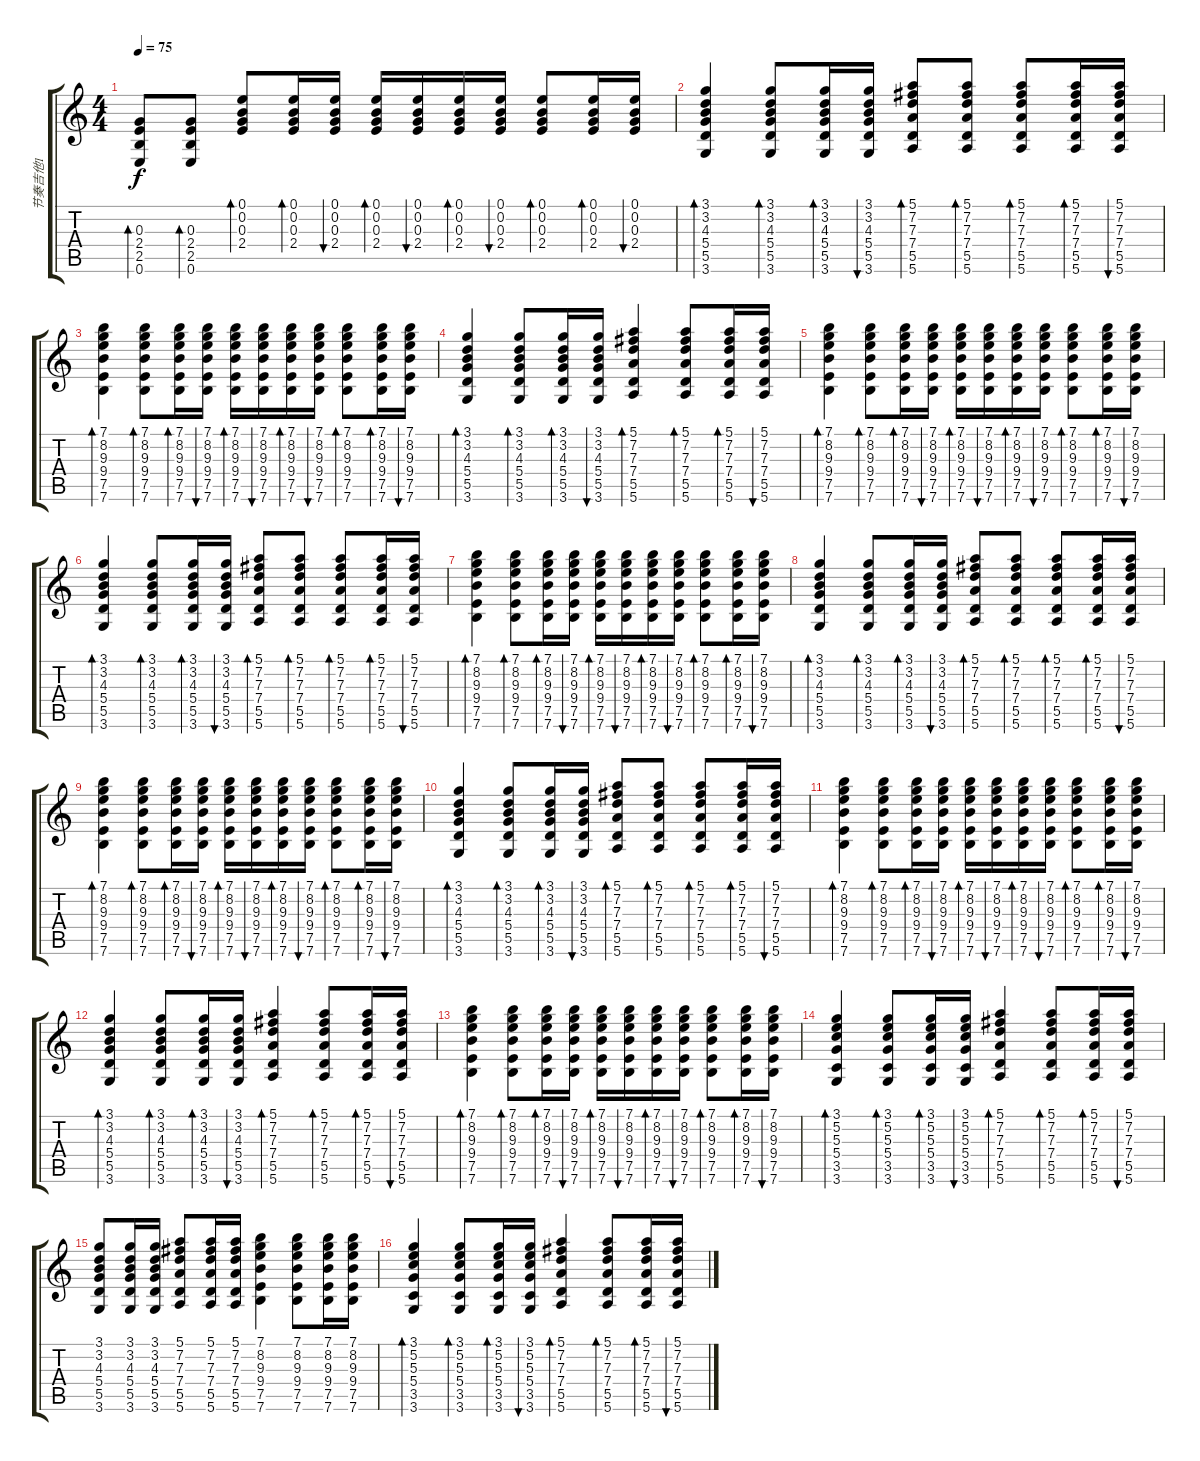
\track ("节奏吉他1" "节奏吉他1") {instrument acousticguitarsteel}
\staff {score tabs}
\tuning (E4 B3 G3 D3 A2 E2) {hide}
\ts (4 4)
\tempo 75
\clef g2
\ks c
(0.3 2.4 2.5 0.6).8{bd 30 dy f} (0.3 2.4 2.5 0.6).8{bd 30} (0.1 0.2 0.3 2.4).8{bd 30} (0.1 0.2 0.3 2.4).16{bd 30} (0.1 0.2 0.3 2.4).16{bu 30} (0.1 0.2 0.3 2.4).16{bd 30} (0.1 0.2 0.3 2.4).16{bu 30} (0.1 0.2 0.3 2.4).16{bd 30} (0.1 0.2 0.3 2.4).16{bu 30} (0.1 0.2 0.3 2.4).8{bd 30} (0.1 0.2 0.3 2.4).16{bd 30} (0.1 0.2 0.3 2.4).16{bu 30} |
(3.1 3.2 4.3 5.4 5.5 3.6).4{bd 30} (3.1 3.2 4.3 5.4 5.5 3.6).8{bd 30} (3.1 3.2 4.3 5.4 5.5 3.6).16{bd 30} (3.1 3.2 4.3 5.4 5.5 3.6).16{bu 30} (5.1 7.2 7.3 7.4 5.5 5.6).8{bd 30} (5.1 7.2 7.3 7.4 5.5 5.6).8{bd 30} (5.1 7.2 7.3 7.4 5.5 5.6).8{bd 30} (5.1 7.2 7.3 7.4 5.5 5.6).16{bd 30} (5.1 7.2 7.3 7.4 5.5 5.6).16{bu 30} |
(7.1 8.2 9.3 9.4 7.5 7.6).4{bd 30} (7.1 8.2 9.3 9.4 7.5 7.6).8{bd 30} (7.1 8.2 9.3 9.4 7.5 7.6).16{bd 30} (7.1 8.2 9.3 9.4 7.5 7.6).16{bu 30} (7.1 8.2 9.3 9.4 7.5 7.6).16{bd 30} (7.1 8.2 9.3 9.4 7.5 7.6).16{bu 30} (7.1 8.2 9.3 9.4 7.5 7.6).16{bd 30} (7.1 8.2 9.3 9.4 7.5 7.6).16{bu 30} (7.1 8.2 9.3 9.4 7.5 7.6).8{bd 30} (7.1 8.2 9.3 9.4 7.5 7.6).16{bd 30} (7.1 8.2 9.3 9.4 7.5 7.6).16{bu 30} |
(3.1 3.2 4.3 5.4 5.5 3.6).4{bd 30} (3.1 3.2 4.3 5.4 5.5 3.6).8{bd 30} (3.1 3.2 4.3 5.4 5.5 3.6).16{bd 30} (3.1 3.2 4.3 5.4 5.5 3.6).16{bu 30} (5.1 7.2 7.3 7.4 5.5 5.6).4{bd 30} (5.1 7.2 7.3 7.4 5.5 5.6).8{bd 30} (5.1 7.2 7.3 7.4 5.5 5.6).16{bd 30} (5.1 7.2 7.3 7.4 5.5 5.6).16{bu 30} |
(7.1 8.2 9.3 9.4 7.5 7.6).4{bd 30} (7.1 8.2 9.3 9.4 7.5 7.6).8{bd 30} (7.1 8.2 9.3 9.4 7.5 7.6).16{bd 30} (7.1 8.2 9.3 9.4 7.5 7.6).16{bu 30} (7.1 8.2 9.3 9.4 7.5 7.6).16{bd 30} (7.1 8.2 9.3 9.4 7.5 7.6).16{bu 30} (7.1 8.2 9.3 9.4 7.5 7.6).16{bd 30} (7.1 8.2 9.3 9.4 7.5 7.6).16{bu 30} (7.1 8.2 9.3 9.4 7.5 7.6).8{bd 30} (7.1 8.2 9.3 9.4 7.5 7.6).16{bd 30} (7.1 8.2 9.3 9.4 7.5 7.6).16{bu 30} |
(3.1 3.2 4.3 5.4 5.5 3.6).4{bd 30} (3.1 3.2 4.3 5.4 5.5 3.6).8{bd 30} (3.1 3.2 4.3 5.4 5.5 3.6).16{bd 30} (3.1 3.2 4.3 5.4 5.5 3.6).16{bu 30} (5.1 7.2 7.3 7.4 5.5 5.6).8{bd 30} (5.1 7.2 7.3 7.4 5.5 5.6).8{bd 30} (5.1 7.2 7.3 7.4 5.5 5.6).8{bd 30} (5.1 7.2 7.3 7.4 5.5 5.6).16{bd 30} (5.1 7.2 7.3 7.4 5.5 5.6).16{bu 30} |
(7.1 8.2 9.3 9.4 7.5 7.6).4{bd 30} (7.1 8.2 9.3 9.4 7.5 7.6).8{bd 30} (7.1 8.2 9.3 9.4 7.5 7.6).16{bd 30} (7.1 8.2 9.3 9.4 7.5 7.6).16{bu 30} (7.1 8.2 9.3 9.4 7.5 7.6).16{bd 30} (7.1 8.2 9.3 9.4 7.5 7.6).16{bu 30} (7.1 8.2 9.3 9.4 7.5 7.6).16{bd 30} (7.1 8.2 9.3 9.4 7.5 7.6).16{bu 30} (7.1 8.2 9.3 9.4 7.5 7.6).8{bd 30} (7.1 8.2 9.3 9.4 7.5 7.6).16{bd 30} (7.1 8.2 9.3 9.4 7.5 7.6).16{bu 30} |
(3.1 3.2 4.3 5.4 5.5 3.6).4{bd 30} (3.1 3.2 4.3 5.4 5.5 3.6).8{bd 30} (3.1 3.2 4.3 5.4 5.5 3.6).16{bd 30} (3.1 3.2 4.3 5.4 5.5 3.6).16{bu 30} (5.1 7.2 7.3 7.4 5.5 5.6).8{bd 30} (5.1 7.2 7.3 7.4 5.5 5.6).8{bd 30} (5.1 7.2 7.3 7.4 5.5 5.6).8{bd 30} (5.1 7.2 7.3 7.4 5.5 5.6).16{bd 30} (5.1 7.2 7.3 7.4 5.5 5.6).16{bu 30} |
(7.1 8.2 9.3 9.4 7.5 7.6).4{bd 30} (7.1 8.2 9.3 9.4 7.5 7.6).8{bd 30} (7.1 8.2 9.3 9.4 7.5 7.6).16{bd 30} (7.1 8.2 9.3 9.4 7.5 7.6).16{bu 30} (7.1 8.2 9.3 9.4 7.5 7.6).16{bd 30} (7.1 8.2 9.3 9.4 7.5 7.6).16{bu 30} (7.1 8.2 9.3 9.4 7.5 7.6).16{bd 30} (7.1 8.2 9.3 9.4 7.5 7.6).16{bu 30} (7.1 8.2 9.3 9.4 7.5 7.6).8{bd 30} (7.1 8.2 9.3 9.4 7.5 7.6).16{bd 30} (7.1 8.2 9.3 9.4 7.5 7.6).16{bu 30} |
(3.1 3.2 4.3 5.4 5.5 3.6).4{bd 30} (3.1 3.2 4.3 5.4 5.5 3.6).8{bd 30} (3.1 3.2 4.3 5.4 5.5 3.6).16{bd 30} (3.1 3.2 4.3 5.4 5.5 3.6).16{bu 30} (5.1 7.2 7.3 7.4 5.5 5.6).8{bd 30} (5.1 7.2 7.3 7.4 5.5 5.6).8{bd 30} (5.1 7.2 7.3 7.4 5.5 5.6).8{bd 30} (5.1 7.2 7.3 7.4 5.5 5.6).16{bd 30} (5.1 7.2 7.3 7.4 5.5 5.6).16{bu 30} |
(7.1 8.2 9.3 9.4 7.5 7.6).4{bd 30} (7.1 8.2 9.3 9.4 7.5 7.6).8{bd 30} (7.1 8.2 9.3 9.4 7.5 7.6).16{bd 30} (7.1 8.2 9.3 9.4 7.5 7.6).16{bu 30} (7.1 8.2 9.3 9.4 7.5 7.6).16{bd 30} (7.1 8.2 9.3 9.4 7.5 7.6).16{bu 30} (7.1 8.2 9.3 9.4 7.5 7.6).16{bd 30} (7.1 8.2 9.3 9.4 7.5 7.6).16{bu 30} (7.1 8.2 9.3 9.4 7.5 7.6).8{bd 30} (7.1 8.2 9.3 9.4 7.5 7.6).16{bd 30} (7.1 8.2 9.3 9.4 7.5 7.6).16{bu 30} |
(3.1 3.2 4.3 5.4 5.5 3.6).4{bd 30} (3.1 3.2 4.3 5.4 5.5 3.6).8{bd 30} (3.1 3.2 4.3 5.4 5.5 3.6).16{bd 30} (3.1 3.2 4.3 5.4 5.5 3.6).16{bu 30} (5.1 7.2 7.3 7.4 5.5 5.6).4{bd 30} (5.1 7.2 7.3 7.4 5.5 5.6).8{bd 30} (5.1 7.2 7.3 7.4 5.5 5.6).16{bd 30} (5.1 7.2 7.3 7.4 5.5 5.6).16{bu 30} |
(7.1 8.2 9.3 9.4 7.5 7.6).4{bd 30} (7.1 8.2 9.3 9.4 7.5 7.6).8{bd 30} (7.1 8.2 9.3 9.4 7.5 7.6).16{bd 30} (7.1 8.2 9.3 9.4 7.5 7.6).16{bu 30} (7.1 8.2 9.3 9.4 7.5 7.6).16{bd 30} (7.1 8.2 9.3 9.4 7.5 7.6).16{bu 30} (7.1 8.2 9.3 9.4 7.5 7.6).16{bd 30} (7.1 8.2 9.3 9.4 7.5 7.6).16{bu 30} (7.1 8.2 9.3 9.4 7.5 7.6).8{bd 30} (7.1 8.2 9.3 9.4 7.5 7.6).16{bd 30} (7.1 8.2 9.3 9.4 7.5 7.6).16{bu 30} |
(3.1 5.2 5.3 5.4 3.5 3.6).4{bd 30} (3.1 5.2 5.3 5.4 3.5 3.6).8{bd 30} (3.1 5.2 5.3 5.4 3.5 3.6).16{bd 30} (3.1 5.2 5.3 5.4 3.5 3.6).16{bu 30} (5.1 7.2 7.3 7.4 5.5 5.6).4{bd 30} (5.1 7.2 7.3 7.4 5.5 5.6).8{bd 30} (5.1 7.2 7.3 7.4 5.5 5.6).16{bd 30} (5.1 7.2 7.3 7.4 5.5 5.6).16{bu 30} |
(3.1 3.2 4.3 5.4 5.5 3.6).8 (3.1 3.2 4.3 5.4 5.5 3.6).16 (3.1 3.2 4.3 5.4 5.5 3.6).16 (5.1 7.2 7.3 7.4 5.5 5.6).8 (5.1 7.2 7.3 7.4 5.5 5.6).16 (5.1 7.2 7.3 7.4 5.5 5.6).16 (7.1 8.2 9.3 9.4 7.5 7.6).4 (7.1 8.2 9.3 9.4 7.5 7.6).8 (7.1 8.2 9.3 9.4 7.5 7.6).16 (7.1 8.2 9.3 9.4 7.5 7.6).16 |
(3.1 5.2 5.3 5.4 3.5 3.6).4{bd 30} (3.1 5.2 5.3 5.4 3.5 3.6).8{bd 30} (3.1 5.2 5.3 5.4 3.5 3.6).16{bd 30} (3.1 5.2 5.3 5.4 3.5 3.6).16{bu 30} (5.1 7.2 7.3 7.4 5.5 5.6).4{bd 30} (5.1 7.2 7.3 7.4 5.5 5.6).8{bd 30} (5.1 7.2 7.3 7.4 5.5 5.6).16{bd 30} (5.1 7.2 7.3 7.4 5.5 5.6).16{bu 30}
